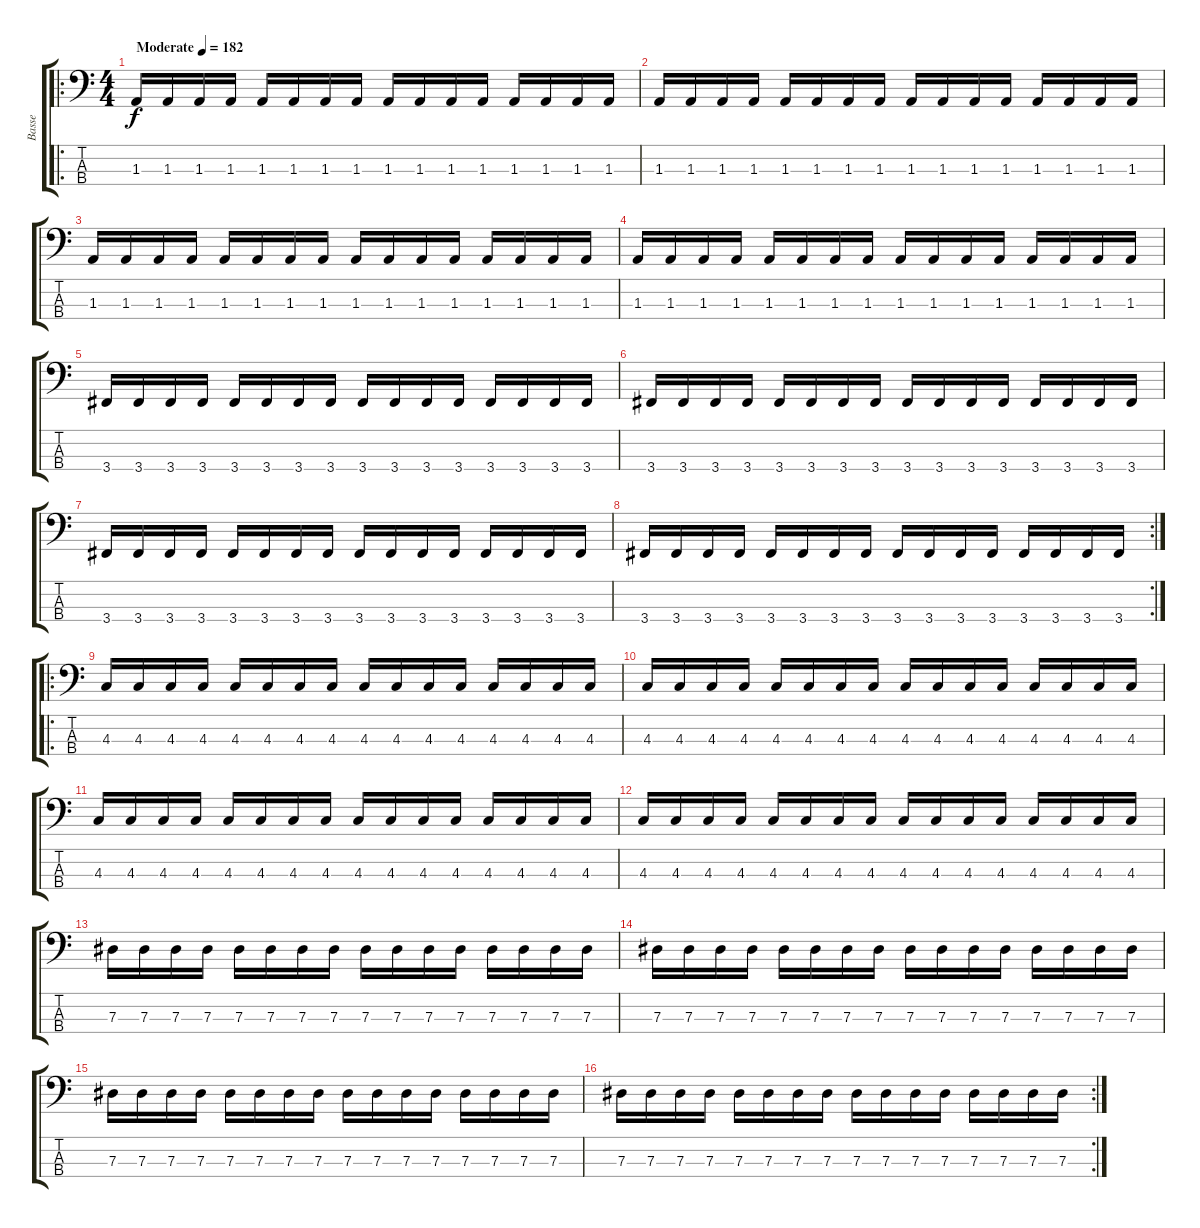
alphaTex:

\track ("Basse" "Basse") {instrument electricbassfinger}
\staff {score tabs}
\tuning (Gb2 Db2 Ab1 Eb1) {hide}
\ro
\ts (4 4)
\tempo (182 "Moderate")
\clef f4
\ks c
1.3.16{dy f instrument electricbassfinger} 1.3.16 1.3.16 1.3.16 1.3.16 1.3.16 1.3.16 1.3.16 1.3.16 1.3.16 1.3.16 1.3.16 1.3.16 1.3.16 1.3.16 1.3.16 |
1.3.16 1.3.16 1.3.16 1.3.16 1.3.16 1.3.16 1.3.16 1.3.16 1.3.16 1.3.16 1.3.16 1.3.16 1.3.16 1.3.16 1.3.16 1.3.16 |
1.3.16 1.3.16 1.3.16 1.3.16 1.3.16 1.3.16 1.3.16 1.3.16 1.3.16 1.3.16 1.3.16 1.3.16 1.3.16 1.3.16 1.3.16 1.3.16 |
1.3.16 1.3.16 1.3.16 1.3.16 1.3.16 1.3.16 1.3.16 1.3.16 1.3.16 1.3.16 1.3.16 1.3.16 1.3.16 1.3.16 1.3.16 1.3.16 |
3.4.16 3.4.16 3.4.16 3.4.16 3.4.16 3.4.16 3.4.16 3.4.16 3.4.16 3.4.16 3.4.16 3.4.16 3.4.16 3.4.16 3.4.16 3.4.16 |
3.4.16 3.4.16 3.4.16 3.4.16 3.4.16 3.4.16 3.4.16 3.4.16 3.4.16 3.4.16 3.4.16 3.4.16 3.4.16 3.4.16 3.4.16 3.4.16 |
3.4.16 3.4.16 3.4.16 3.4.16 3.4.16 3.4.16 3.4.16 3.4.16 3.4.16 3.4.16 3.4.16 3.4.16 3.4.16 3.4.16 3.4.16 3.4.16 |
\rc 2
3.4.16 3.4.16 3.4.16 3.4.16 3.4.16 3.4.16 3.4.16 3.4.16 3.4.16 3.4.16 3.4.16 3.4.16 3.4.16 3.4.16 3.4.16 3.4.16 |
\ro
4.3.16 4.3.16 4.3.16 4.3.16 4.3.16 4.3.16 4.3.16 4.3.16 4.3.16 4.3.16 4.3.16 4.3.16 4.3.16 4.3.16 4.3.16 4.3.16 |
4.3.16 4.3.16 4.3.16 4.3.16 4.3.16 4.3.16 4.3.16 4.3.16 4.3.16 4.3.16 4.3.16 4.3.16 4.3.16 4.3.16 4.3.16 4.3.16 |
4.3.16 4.3.16 4.3.16 4.3.16 4.3.16 4.3.16 4.3.16 4.3.16 4.3.16 4.3.16 4.3.16 4.3.16 4.3.16 4.3.16 4.3.16 4.3.16 |
4.3.16 4.3.16 4.3.16 4.3.16 4.3.16 4.3.16 4.3.16 4.3.16 4.3.16 4.3.16 4.3.16 4.3.16 4.3.16 4.3.16 4.3.16 4.3.16 |
7.3.16 7.3.16 7.3.16 7.3.16 7.3.16 7.3.16 7.3.16 7.3.16 7.3.16 7.3.16 7.3.16 7.3.16 7.3.16 7.3.16 7.3.16 7.3.16 |
7.3.16 7.3.16 7.3.16 7.3.16 7.3.16 7.3.16 7.3.16 7.3.16 7.3.16 7.3.16 7.3.16 7.3.16 7.3.16 7.3.16 7.3.16 7.3.16 |
7.3.16 7.3.16 7.3.16 7.3.16 7.3.16 7.3.16 7.3.16 7.3.16 7.3.16 7.3.16 7.3.16 7.3.16 7.3.16 7.3.16 7.3.16 7.3.16 |
\rc 2
7.3.16 7.3.16 7.3.16 7.3.16 7.3.16 7.3.16 7.3.16 7.3.16 7.3.16 7.3.16 7.3.16 7.3.16 7.3.16 7.3.16 7.3.16 7.3.16
